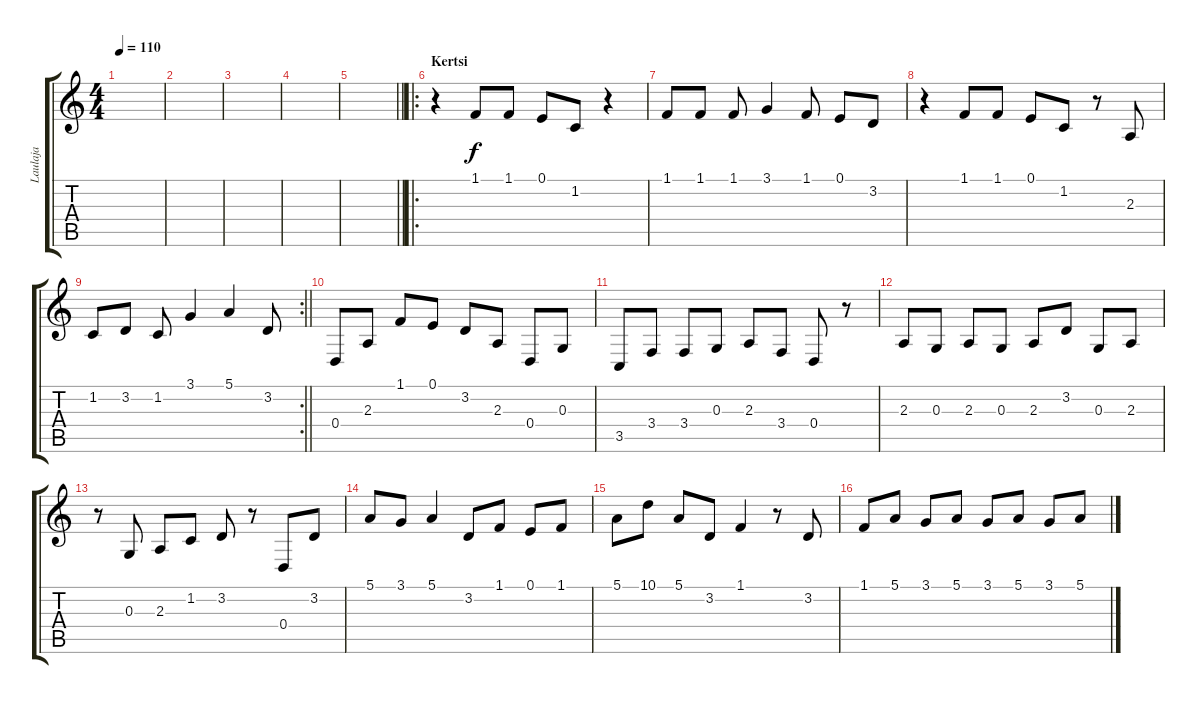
\track ("Laulaja" "Laulaja") {instrument lead6voice}
\staff {score tabs}
\tuning (E4 B3 G3 D3 A2 E2) {hide}
\ts (4 4)
\tempo 110
\clef g2
\ks c
|
|
|
|
\barLineRight lightlight
|
\ro
\section ("" "Kertsi")
r.4 1.1.8 1.1.8 0.1.8 1.2.8 r.4 |
1.1.8 1.1.8 1.1.8 3.1.4 1.1.8 0.1.8 3.2.8 |
r.4 1.1.8 1.1.8 0.1.8 1.2.8 r.8 2.3.8 |
\rc 2
\barLineRight lightlight
1.2.8 3.2.8 1.2.8 3.1.4 5.1.4 3.2.8 |
0.4.8 2.3.8 1.1.8 0.1.8 3.2.8 2.3.8 0.4.8 0.3.8 |
3.5.8 3.4.8 3.4.8 0.3.8 2.3.8 3.4.8 0.4.8 r.8 |
2.3.8 0.3.8 2.3.8 0.3.8 2.3.8 3.2.8 0.3.8 2.3.8 |
r.8 0.3.8 2.3.8 1.2.8 3.2.8 r.8 0.4.8 3.2.8 |
5.1.8 3.1.8 5.1.4 3.2.8 1.1.8 0.1.8 1.1.8 |
5.1.8 10.1.8 5.1.8 3.2.8 1.1.4 r.8 3.2.8 |
1.1.8 5.1.8 3.1.8 5.1.8 3.1.8 5.1.8 3.1.8 5.1.8
